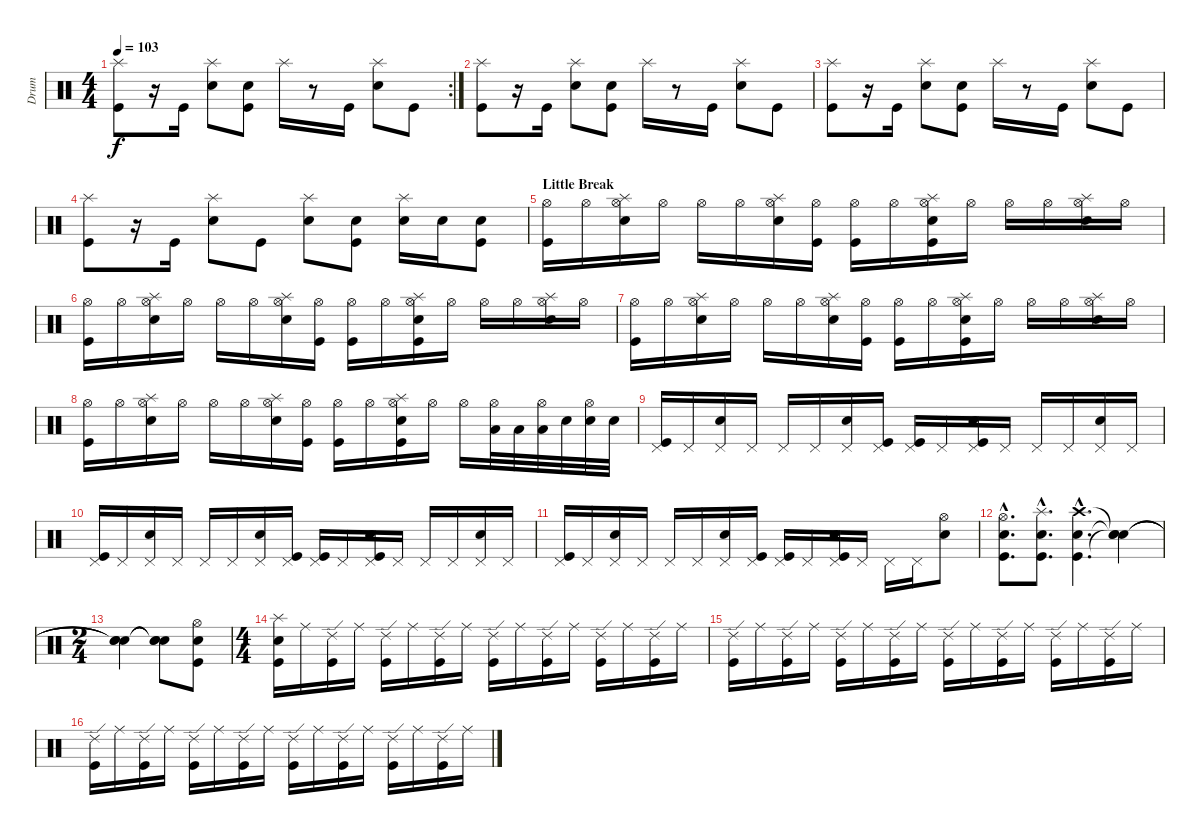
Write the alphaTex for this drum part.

\track ("Drum" "Drum") {instrument percussion}
\staff {score}
\articulation defaults
\rc 2
\ts (4 4)
\tempo 103
\clef neutral
\ks c
("Splash (hit)" "Kick (hit)").8{dy f} r.16 "Kick (hit)".16 ("Splash (hit)" "Snare (hit) 2").8 ("Snare (hit) 2" "Kick (hit)").8 "Splash (hit)".16 r.8 "Kick (hit)".16 ("Splash (hit)" "Snare (hit) 2").8 "Kick (hit)".8 |
("Splash (hit)" "Kick (hit)").8 r.16 "Kick (hit)".16 ("Splash (hit)" "Snare (hit) 2").8 ("Snare (hit) 2" "Kick (hit)").8 "Splash (hit)".16 r.8 "Kick (hit)".16 ("Splash (hit)" "Snare (hit) 2").8 "Kick (hit)".8 |
("Splash (hit)" "Kick (hit)").8 r.16 "Kick (hit)".16 ("Splash (hit)" "Snare (hit) 2").8 ("Snare (hit) 2" "Kick (hit)").8 "Splash (hit)".16 r.8 "Kick (hit)".16 ("Splash (hit)" "Snare (hit) 2").8 "Kick (hit)".8 |
("Splash (hit)" "Kick (hit)").8 r.16 "Kick (hit)".16 ("Splash (hit)" "Snare (hit) 2").8 "Kick (hit)".8 ("Splash (hit)" "Snare (hit) 2").8 ("Snare (hit) 2" "Kick (hit)").8 ("Splash (hit)" "Snare (hit) 2").16 "Snare (hit) 2".16 ("Snare (hit) 2" "Kick (hit)").8 |
\section ("" "Little Break")
("Hi-Hat (open)" "Kick (hit)").16 "Hi-Hat (open)".16 ("Hi-Hat (open)" "Splash (hit)" "Snare (hit) 2").16 "Hi-Hat (open)".16 "Hi-Hat (open)".16 "Hi-Hat (open)".16 ("Hi-Hat (open)" "Splash (hit)" "Snare (hit) 2").16 ("Hi-Hat (open)" "Kick (hit)").16 ("Hi-Hat (open)" "Kick (hit)").16 "Hi-Hat (open)".16 ("Hi-Hat (open)" "Splash (hit)" "Snare (hit) 2" "Kick (hit)").16 "Hi-Hat (open)".16 "Hi-Hat (open)".16 "Hi-Hat (open)".16 ("Hi-Hat (open)" "Splash (hit)" "Snare (hit) 2").16 "Hi-Hat (open)".16 |
("Hi-Hat (open)" "Kick (hit)").16 "Hi-Hat (open)".16 ("Hi-Hat (open)" "Splash (hit)" "Snare (hit) 2").16 "Hi-Hat (open)".16 "Hi-Hat (open)".16 "Hi-Hat (open)".16 ("Hi-Hat (open)" "Splash (hit)" "Snare (hit) 2").16 ("Hi-Hat (open)" "Kick (hit)").16 ("Hi-Hat (open)" "Kick (hit)").16 "Hi-Hat (open)".16 ("Hi-Hat (open)" "Splash (hit)" "Snare (hit) 2" "Kick (hit)").16 "Hi-Hat (open)".16 "Hi-Hat (open)".16 "Hi-Hat (open)".16 ("Hi-Hat (open)" "Splash (hit)" "Snare (hit) 2").16 "Hi-Hat (open)".16 |
("Hi-Hat (open)" "Kick (hit)").16 "Hi-Hat (open)".16 ("Hi-Hat (open)" "Splash (hit)" "Snare (hit) 2").16 "Hi-Hat (open)".16 "Hi-Hat (open)".16 "Hi-Hat (open)".16 ("Hi-Hat (open)" "Splash (hit)" "Snare (hit) 2").16 ("Hi-Hat (open)" "Kick (hit)").16 ("Hi-Hat (open)" "Kick (hit)").16 "Hi-Hat (open)".16 ("Hi-Hat (open)" "Splash (hit)" "Snare (hit) 2" "Kick (hit)").16 "Hi-Hat (open)".16 "Hi-Hat (open)".16 "Hi-Hat (open)".16 ("Hi-Hat (open)" "Splash (hit)" "Snare (hit) 2").16 "Hi-Hat (open)".16 |
("Hi-Hat (open)" "Kick (hit)").16 "Hi-Hat (open)".16 ("Hi-Hat (open)" "Splash (hit)" "Snare (hit) 2").16 "Hi-Hat (open)".16 "Hi-Hat (open)".16 "Hi-Hat (open)".16 ("Hi-Hat (open)" "Splash (hit)" "Snare (hit) 2").16 ("Hi-Hat (open)" "Kick (hit)").16 ("Hi-Hat (open)" "Kick (hit)").16 "Hi-Hat (open)".16 ("Hi-Hat (open)" "Splash (hit)" "Snare (hit) 2" "Kick (hit)").16 "Hi-Hat (open)".16 "Hi-Hat (open)".16 ("Hi-Hat (open)" "Low Tom (hit)").32 "Low Tom (hit)".32 ("Hi-Hat (open)" "Low Tom (hit)").32 "Snare (hit) 2".32 ("Hi-Hat (open)" "Snare (hit) 2").32 "Snare (hit) 2".32 |
("Pedal Hi-Hat (hit)" "Kick (hit)").16 "Pedal Hi-Hat (hit)".16 ("Pedal Hi-Hat (hit)" "Snare (hit) 2").16 "Pedal Hi-Hat (hit)".16 "Pedal Hi-Hat (hit)".16 "Pedal Hi-Hat (hit)".16 ("Pedal Hi-Hat (hit)" "Snare (hit) 2").16 ("Pedal Hi-Hat (hit)" "Kick (hit)").16 ("Pedal Hi-Hat (hit)" "Kick (hit)").16 "Pedal Hi-Hat (hit)".16 ("Pedal Hi-Hat (hit)" "Snare (hit) 2" "Kick (hit)").16 "Pedal Hi-Hat (hit)".16 "Pedal Hi-Hat (hit)".16 "Pedal Hi-Hat (hit)".16 ("Pedal Hi-Hat (hit)" "Snare (hit) 2").16 "Pedal Hi-Hat (hit)".16 |
("Pedal Hi-Hat (hit)" "Kick (hit)").16 "Pedal Hi-Hat (hit)".16 ("Pedal Hi-Hat (hit)" "Snare (hit) 2").16 "Pedal Hi-Hat (hit)".16 "Pedal Hi-Hat (hit)".16 "Pedal Hi-Hat (hit)".16 ("Pedal Hi-Hat (hit)" "Snare (hit) 2").16 ("Pedal Hi-Hat (hit)" "Kick (hit)").16 ("Pedal Hi-Hat (hit)" "Kick (hit)").16 "Pedal Hi-Hat (hit)".16 ("Pedal Hi-Hat (hit)" "Snare (hit) 2" "Kick (hit)").16 "Pedal Hi-Hat (hit)".16 "Pedal Hi-Hat (hit)".16 "Pedal Hi-Hat (hit)".16 ("Pedal Hi-Hat (hit)" "Snare (hit) 2").16 "Pedal Hi-Hat (hit)".16 |
("Pedal Hi-Hat (hit)" "Kick (hit)").16 "Pedal Hi-Hat (hit)".16 ("Pedal Hi-Hat (hit)" "Snare (hit) 2").16 "Pedal Hi-Hat (hit)".16 "Pedal Hi-Hat (hit)".16 "Pedal Hi-Hat (hit)".16 ("Pedal Hi-Hat (hit)" "Snare (hit) 2").16 ("Pedal Hi-Hat (hit)" "Kick (hit)").16 ("Pedal Hi-Hat (hit)" "Kick (hit)").16 "Pedal Hi-Hat (hit)".16 ("Pedal Hi-Hat (hit)" "Snare (hit) 2" "Kick (hit)").16 "Pedal Hi-Hat (hit)".16 "Pedal Hi-Hat (hit)".16 "Pedal Hi-Hat (hit)".16 ("Hi-Hat (open)" "Snare (hit) 2").8 |
("Hi-Hat (open)"{hac} "Snare (hit) 2"{hac} "Kick (hit)"{hac}).8{d} ("Splash (hit)"{hac} "Snare (hit) 2"{hac} "Kick (hit)"{hac}).8{d} ("Crash high (hit)"{hac} "Snare (hit) 2"{hac} "Kick (hit)"{hac}).4{d} ("Snare (hit)"{t} "Snare (hit)"{t} "Snare (hit)"{t}).4 |
\ts (2 4)
("Snare (hit)"{t} "Snare (hit)"{t} "Snare (hit)"{t}).4 ("Snare (hit)"{t} "Snare (hit)"{t} "Snare (hit)"{t}).8 ("Hi-Hat (open)" "Snare (hit) 2" "Kick (hit)").8 |
\ts (4 4)
("Splash (hit)" "Snare (hit) 2" "Kick (hit)").16 "Ride (middle)".16 ("Ride (edge) 2" "Kick (hit)").16 "Ride (middle)".16 ("Ride (edge) 2" "Kick (hit)").16 "Ride (middle)".16 ("Ride (edge) 2" "Kick (hit)").16 "Ride (middle)".16 ("Ride (edge) 2" "Kick (hit)").16 "Ride (middle)".16 ("Ride (edge) 2" "Kick (hit)").16 "Ride (middle)".16 ("Ride (edge) 2" "Kick (hit)").16 "Ride (middle)".16 ("Ride (edge) 2" "Kick (hit)").16 "Ride (middle)".16 |
("Ride (edge) 2" "Kick (hit)").16 "Ride (middle)".16 ("Ride (edge) 2" "Kick (hit)").16 "Ride (middle)".16 ("Ride (edge) 2" "Kick (hit)").16 "Ride (middle)".16 ("Ride (edge) 2" "Kick (hit)").16 "Ride (middle)".16 ("Ride (edge) 2" "Kick (hit)").16 "Ride (middle)".16 ("Ride (edge) 2" "Kick (hit)").16 "Ride (middle)".16 ("Ride (edge) 2" "Kick (hit)").16 "Ride (middle)".16 ("Ride (edge) 2" "Kick (hit)").16 "Ride (middle)".16 |
("Ride (edge) 2" "Kick (hit)").16 "Ride (middle)".16 ("Ride (edge) 2" "Kick (hit)").16 "Ride (middle)".16 ("Ride (edge) 2" "Kick (hit)").16 "Ride (middle)".16 ("Ride (edge) 2" "Kick (hit)").16 "Ride (middle)".16 ("Ride (edge) 2" "Kick (hit)").16 "Ride (middle)".16 ("Ride (edge) 2" "Kick (hit)").16 "Ride (middle)".16 ("Ride (edge) 2" "Kick (hit)").16 "Ride (middle)".16 ("Ride (edge) 2" "Kick (hit)").16 "Ride (middle)".16
